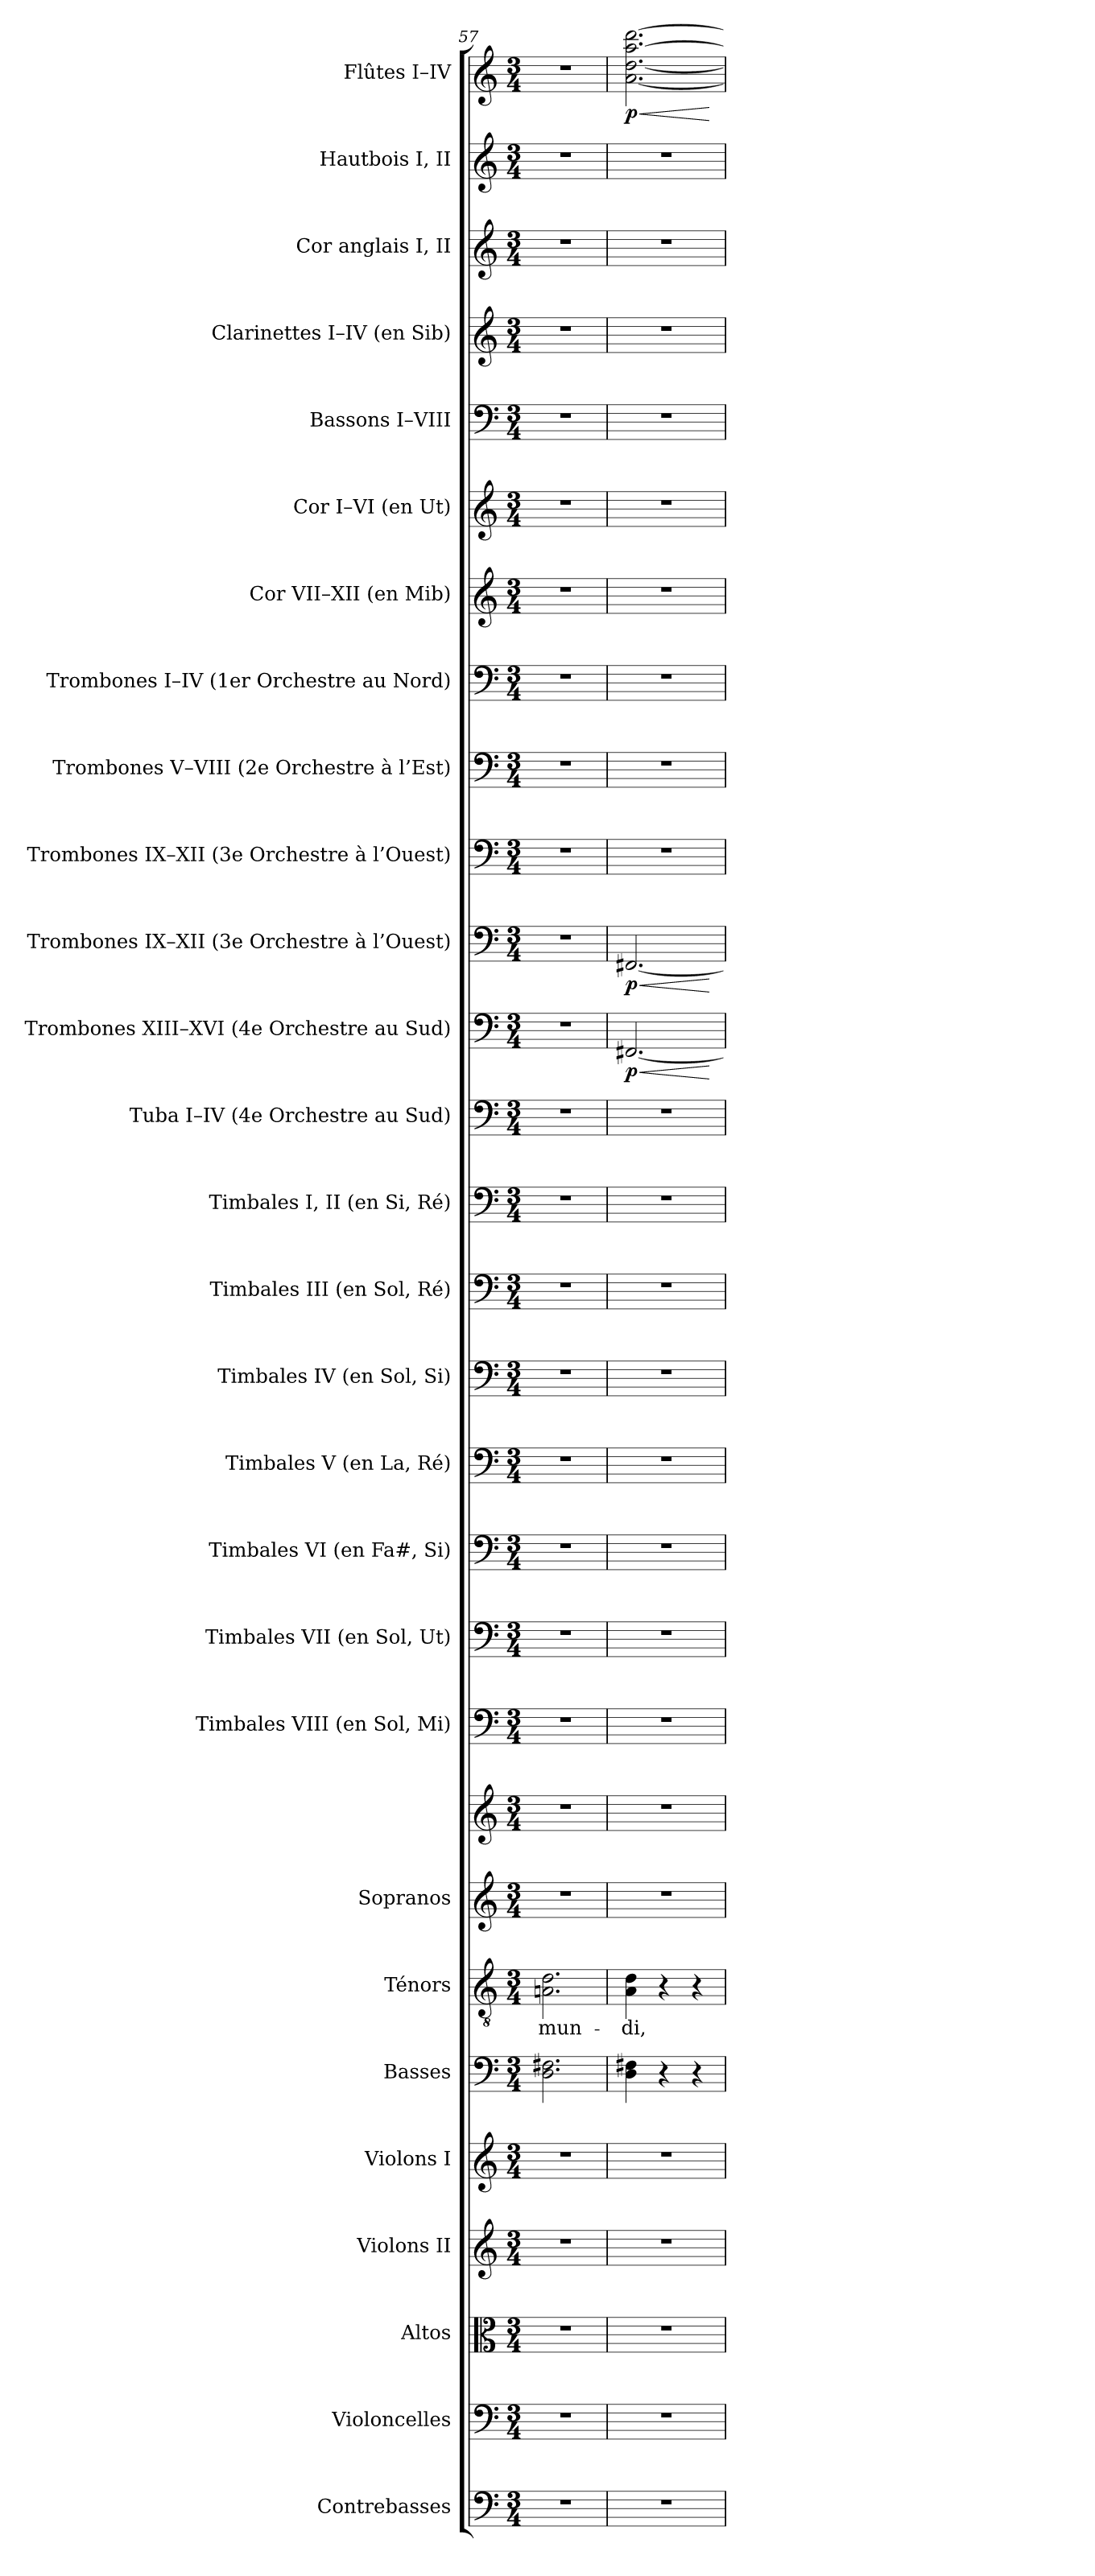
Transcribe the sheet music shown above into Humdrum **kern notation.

**kern	**kern	**kern	**kern	**kern	**kern	**kern	**text	**kern	**kern	**kern	**kern	**kern	**kern	**kern	**kern	**kern	**kern	**kern	**dynam	**kern	**dynam	**kern	**kern	**kern	**kern	**kern	**kern	**kern	**kern	**kern	**kern	**dynam
*part28	*part27	*part26	*part25	*part24	*part23	*part22	*part22	*part21	*part21	*part20	*part19	*part18	*part17	*part16	*part15	*part14	*part13	*part12	*part12	*part11	*part11	*part10	*part9	*part8	*part7	*part6	*part5	*part4	*part3	*part2	*part1	*part1
*staff29	*staff28	*staff27	*staff26	*staff25	*staff24	*staff23	*staff23	*staff22	*staff21	*staff20	*staff19	*staff18	*staff17	*staff16	*staff15	*staff14	*staff13	*staff12	*staff12	*staff11	*staff11	*staff10	*staff9	*staff8	*staff7	*staff6	*staff5	*staff4	*staff3	*staff2	*staff1	*staff1
*I"Contrebasses	*I"Violoncelles	*I"Altos	*I"Violons II	*I"Violons I	*I"Basses	*I"Ténors	*	*I"Sopranos	*	*I"Timbales VIII (en Sol, Mi)	*I"Timbales VII (en Sol, Ut)	*I"Timbales VI (en Fa#, Si)	*I"Timbales V (en La, Ré)	*I"Timbales IV (en Sol, Si)	*I"Timbales III (en Sol, Ré)	*I"Timbales I, II (en Si, Ré)	*I"Tuba I–IV (4e Orchestre au Sud)	*I"Trombones XIII–XVI (4e Orchestre au Sud)	*	*I"Trombones IX–XII (3e Orchestre à l’Ouest)	*	*I"Trombones IX–XII (3e Orchestre à l’Ouest)	*I"Trombones V–VIII (2e Orchestre à l’Est)	*I"Trombones I–IV (1er Orchestre au Nord)	*I"Cor VII–XII (en Mib)	*I"Cor I–VI (en Ut)	*I"Bassons I–VIII	*I"Clarinettes I–IV (en Sib)	*I"Cor anglais I, II	*I"Hautbois I, II	*I"Flûtes I–IV	*
*I'Cb.	*I'Vlles	*I'Altos	*I'Vns II	*I'Vns I	*I'Basses	*I'Tén.	*	*I'Sopr.	*	*I'VIII	*I'VII	*I'VI	*I'Timb.  V	*I'IV	*I'III	*I'I, II	*I'Tb.	*I'4e Orchestre	*	*	*	*I'Trb.  3e Orchestre	*I'2e Orchestre	*I'1er Orchestre	*I'Cor (Mib)	*I'Cor (Ut)	*I'Bns	*I'Cl. (Sib)	*I'C. a.	*I'Hb.	*I'Fl.	*
*clefF4	*clefF4	*clefC3	*clefG2	*clefG2	*clefF4	*clefGv2	*	*clefG2	*clefG2	*clefF4	*clefF4	*clefF4	*clefF4	*clefF4	*clefF4	*clefF4	*clefF4	*clefF4	*	*clefF4	*	*clefF4	*clefF4	*clefF4	*clefG2	*clefG2	*clefF4	*clefG2	*clefG2	*clefG2	*clefG2	*
*ITrd7c12	*	*	*	*	*	*ITrd7c12	*	*	*	*	*	*	*	*	*	*	*	*	*	*	*	*	*	*	*ITrd5c9	*ITrd7c12	*	*ITrd1c2	*ITrd4c7	*	*	*
*k[]	*k[]	*k[]	*k[]	*k[]	*k[]	*k[]	*	*k[]	*k[]	*k[]	*k[]	*k[]	*k[]	*k[]	*k[]	*k[]	*k[]	*k[]	*	*k[]	*	*k[]	*k[]	*k[]	*k[b-e-a-]	*k[]	*k[]	*k[b-e-]	*k[b-]	*k[]	*k[]	*
*C:	*C:	*C:	*C:	*C:	*C:	*C:	*	*C:	*C:	*C:	*C:	*C:	*C:	*C:	*C:	*C:	*C:	*C:	*	*C:	*	*C:	*C:	*C:	*E-:	*C:	*C:	*B-:	*F:	*C:	*C:	*
*M3/4	*M3/4	*M3/4	*M3/4	*M3/4	*M3/4	*M3/4	*	*M3/4	*M3/4	*M3/4	*M3/4	*M3/4	*M3/4	*M3/4	*M3/4	*M3/4	*M3/4	*M3/4	*	*M3/4	*	*M3/4	*M3/4	*M3/4	*M3/4	*M3/4	*M3/4	*M3/4	*M3/4	*M3/4	*M3/4	*
=57	=57	=57	=57	=57	=57	=57	=57	=57	=57	=57	=57	=57	=57	=57	=57	=57	=57	=57	=57	=57	=57	=57	=57	=57	=57	=57	=57	=57	=57	=57	=57	=57
!LO:N:vis=1	!LO:N:vis=1	!LO:N:vis=1	!LO:N:vis=1	!LO:N:vis=1	!	!	!	!	!	!	!	!	!	!	!	!	!	!	!	!	!	!	!	!	!	!	!	!	!	!	!	!
!	!	!	!	!	!	!	!LO:LY:b:color=#000000	!LO:N:vis=1	!LO:N:vis=1	!LO:N:vis=1	!LO:N:vis=1	!LO:N:vis=1	!LO:N:vis=1	!LO:N:vis=1	!LO:N:vis=1	!LO:N:vis=1	!LO:N:vis=1	!LO:N:vis=1	!	!LO:N:vis=1	!	!LO:N:vis=1	!LO:N:vis=1	!LO:N:vis=1	!LO:N:vis=1	!LO:N:vis=1	!LO:N:vis=1	!LO:N:vis=1	!LO:N:vis=1	!LO:N:vis=1	!LO:N:vis=1	!
2.r	2.r	2.r	2.r	2.r	2.Di\ 2.F#Xi	2.AAni\ 2.Di	mun-	2.r	2.r	2.r	2.r	2.r	2.r	2.r	2.r	2.r	2.r	2.r	.	2.r	.	2.r	2.r	2.r	2.r	2.r	2.r	2.r	2.r	2.r	2.r	.
=58	=58	=58	=58	=58	=58	=58	=58	=58	=58	=58	=58	=58	=58	=58	=58	=58	=58	=58	=58	=58	=58	=58	=58	=58	=58	=58	=58	=58	=58	=58	=58	=58
!LO:N:vis=1	!LO:N:vis=1	!LO:N:vis=1	!LO:N:vis=1	!LO:N:vis=1	!	!	!	!	!	!	!	!	!	!	!	!	!	!	!	!	!	!	!	!	!	!	!	!	!	!	!	!
!	!	!	!	!	!	!	!LO:LY:b:color=#000000	!LO:N:vis=1	!LO:N:vis=1	!LO:N:vis=1	!LO:N:vis=1	!LO:N:vis=1	!LO:N:vis=1	!LO:N:vis=1	!LO:N:vis=1	!LO:N:vis=1	!LO:N:vis=1	!	!LO:HP:b	!	!LO:HP:b	!LO:N:vis=1	!LO:N:vis=1	!LO:N:vis=1	!LO:N:vis=1	!LO:N:vis=1	!LO:N:vis=1	!LO:N:vis=1	!LO:N:vis=1	!LO:N:vis=1	!	!LO:HP:b
2.r	2.r	2.r	2.r	2.r	4Di\ 4F#Xi	4AAi\ 4Di	-di,	2.r	2.r	2.r	2.r	2.r	2.r	2.r	2.r	2.r	2.r	[<2.FF#Xi/	< p	[<2.FF#Xi/	< p	2.r	2.r	2.r	2.r	2.r	2.r	2.r	2.r	2.r	[<2.ai\ [<2.ddi [>2.aai [>2.dddi	< p
.	.	.	.	.	4r	4r	.	.	.	.	.	.	.	.	.	.	.	.	.	.	.	.	.	.	.	.	.	.	.	.	.	.
.	.	.	.	.	4r	4r	.	.	.	.	.	.	.	.	.	.	.	.	.	.	.	.	.	.	.	.	.	.	.	.	.	.
.	.	.	.	.	.	.	.	.	.	.	.	.	.	.	.	.	.	.	[	.	[	.	.	.	.	.	.	.	.	.	.	[
=	=	=	=	=	=	=	=	=	=	=	=	=	=	=	=	=	=	=	=	=	=	=	=	=	=	=	=	=	=	=	=	=
*-	*-	*-	*-	*-	*-	*-	*-	*-	*-	*-	*-	*-	*-	*-	*-	*-	*-	*-	*-	*-	*-	*-	*-	*-	*-	*-	*-	*-	*-	*-	*-	*-
